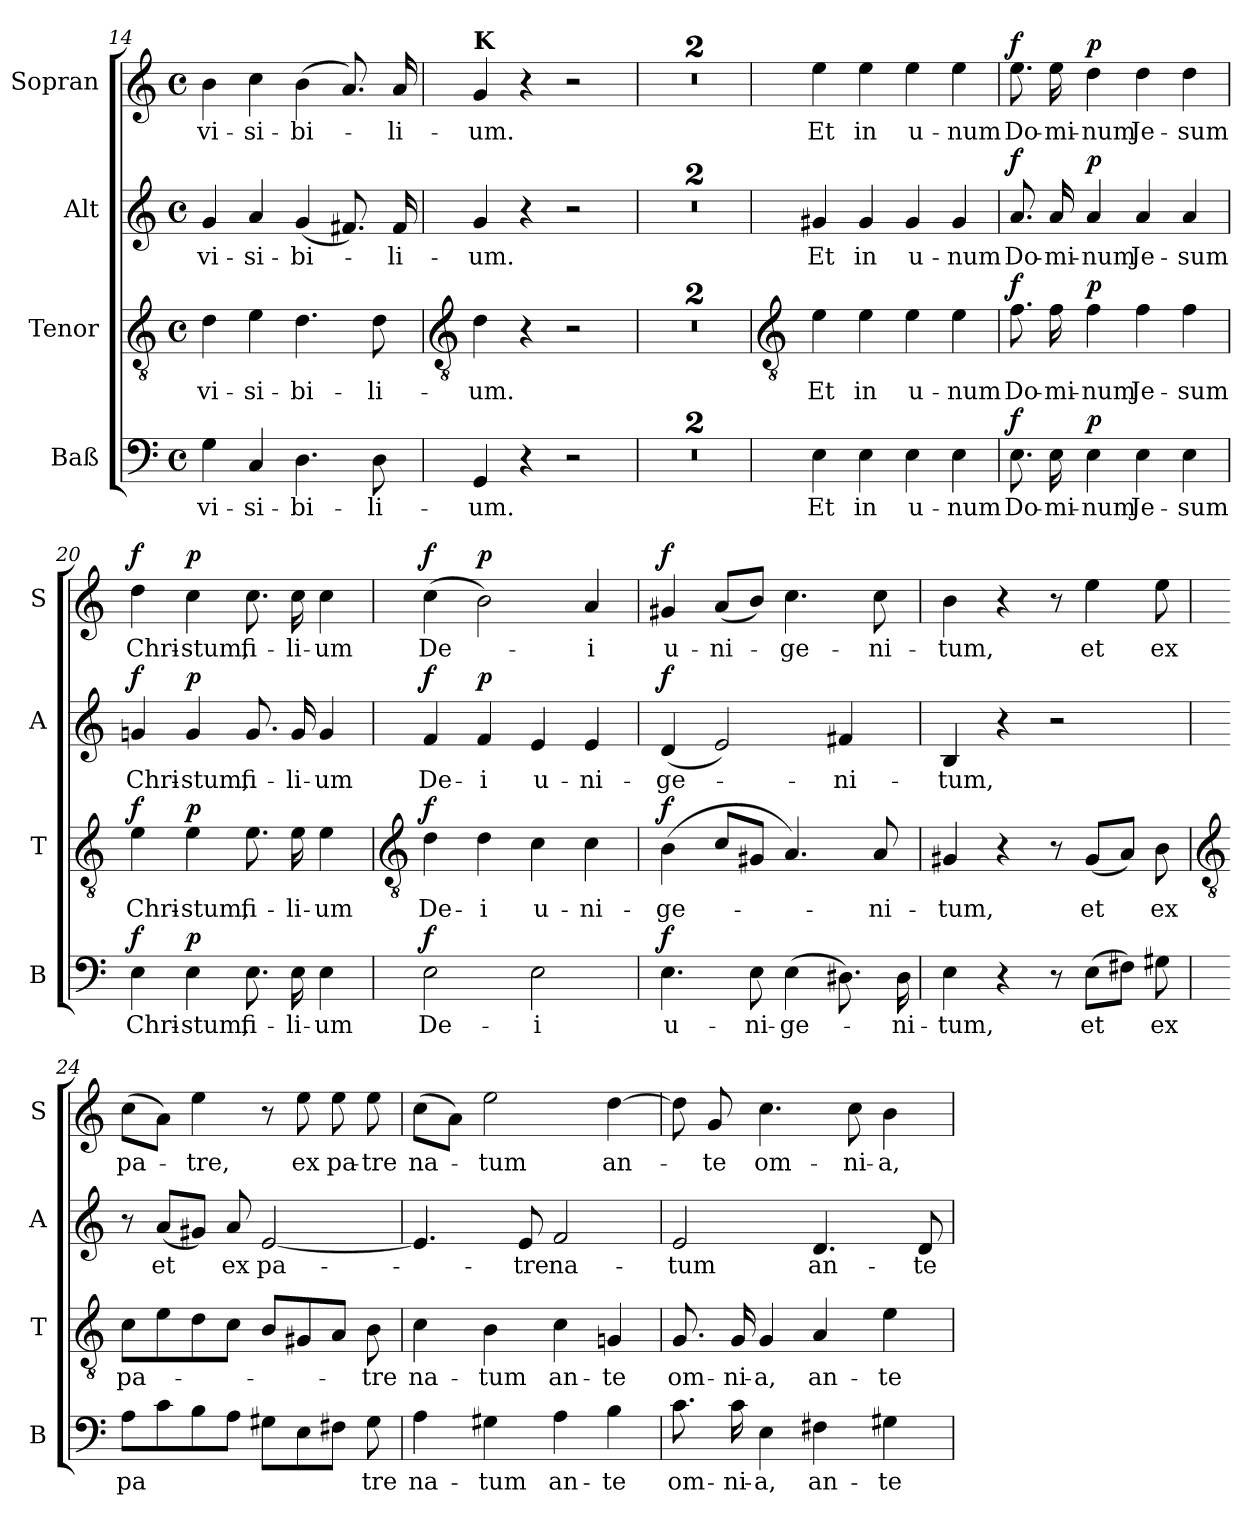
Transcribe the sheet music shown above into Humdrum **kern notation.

**kern	**text	**dynam	**kern	**text	**dynam	**kern	**text	**dynam	**kern	**text	**dynam
*part4	*part4	*part4	*part3	*part3	*part3	*part2	*part2	*part2	*part1	*part1	*part1
*staff4	*staff4	*staff4	*staff3	*staff3	*staff3	*staff2	*staff2	*staff2	*staff1	*staff1	*staff1
*I"Baß	*	*	*I"Tenor	*	*	*I"Alt	*	*	*I"Sopran	*	*
*I'B	*	*	*I'T	*	*	*I'A	*	*	*I'S	*	*
*clefF4	*	*	*clefGv2	*	*	*clefG2	*	*	*clefG2	*	*
*k[]	*	*	*k[]	*	*	*k[]	*	*	*k[]	*	*
*C:	*	*	*C:	*	*	*C:	*	*	*C:	*	*
*M4/4	*	*	*M4/4	*	*	*M4/4	*	*	*M4/4	*	*
*met(c)	*	*	*met(c)	*	*	*met(c)	*	*	*met(c)	*	*
=14	=14	=14	=14	=14	=14	=14	=14	=14	=14	=14	=14
!	!LO:LY:b	!	!	!LO:LY:b	!	!	!LO:LY:b	!	!	!LO:LY:b	!
4G	vi-	.	4d	vi-	.	4g	vi-	.	4b	vi-	.
!	!LO:LY:b	!	!	!LO:LY:b	!	!	!LO:LY:b	!	!	!LO:LY:b	!
4C	-si-	.	4e	-si-	.	4a	-si-	.	4cc	-si-	.
!	!LO:LY:b	!	!	!LO:LY:b	!	!	!LO:LY:b	!	!	!LO:LY:b	!
4.D	-bi-	.	4.d	-bi-	.	(<4g	-bi-	.	(<4b	-bi-	.
.	.	.	.	.	.	8.f#X)	.	.	8.a)	.	.
!	!LO:LY:b	!	!	!LO:LY:b	!	!	!	!	!	!	!
8D	-li-	.	8d	-li-	.	.	.	.	.	.	.
!	!	!	!	!	!	!	!LO:LY:b	!	!	!LO:LY:b	!
.	.	.	.	.	.	16f#	-li-	.	16a	-li-	.
!!LO:LB:g=z
=15	=15	=15	=15	=15	=15	=15	=15	=15	=15	=15	=15
*	*	*	*clefGv2	*	*	*	*	*	*	*	*
!	!	!	!	!	!	!	!	!	!LO:TX:a:B:t=K	!	!
!	!LO:LY:b	!	!	!LO:LY:b	!	!	!LO:LY:b	!	!	!LO:LY:b	!
4GG	-um.	.	4d	-um.	.	4g	-um.	.	4g	-um.	.
4r	.	.	4r	.	.	4r	.	.	4r	.	.
2r	.	.	2r	.	.	2r	.	.	2r	.	.
=16	=16	=16	=16	=16	=16	=16	=16	=16	=16	=16	=16
1r	.	.	1r	.	.	1r	.	.	1r	.	.
=17	=17	=17	=17	=17	=17	=17	=17	=17	=17	=17	=17
1r	.	.	1r	.	.	1r	.	.	1r	.	.
!!LO:LB:g=z
=18	=18	=18	=18	=18	=18	=18	=18	=18	=18	=18	=18
*	*	*	*clefGv2	*	*	*	*	*	*	*	*
!	!LO:LY:b	!	!	!LO:LY:b	!	!	!LO:LY:b	!	!	!LO:LY:b	!
4E	Et	.	4e	Et	.	4g#X	Et	.	4ee	Et	.
!	!LO:LY:b	!	!	!LO:LY:b	!	!	!LO:LY:b	!	!	!LO:LY:b	!
4E	in	.	4e	in	.	4g#	in	.	4ee	in	.
!	!LO:LY:b	!	!	!LO:LY:b	!	!	!LO:LY:b	!	!	!LO:LY:b	!
4E	u-	.	4e	u-	.	4g#	u-	.	4ee	u-	.
!	!LO:LY:b	!	!	!LO:LY:b	!	!	!LO:LY:b	!	!	!LO:LY:b	!
4E	-num	.	4e	-num	.	4g#	-num	.	4ee	-num	.
=19	=19	=19	=19	=19	=19	=19	=19	=19	=19	=19	=19
!	!LO:LY:b	!LO:DY:b	!	!LO:LY:b	!LO:DY:b	!	!LO:LY:b	!LO:DY:b	!	!LO:LY:b	!LO:DY:a
8.E	Do-	f	8.f	Do-	f	8.a	Do-	f	8.ee	Do-	f
!	!LO:LY:b	!	!	!LO:LY:b	!	!	!LO:LY:b	!	!	!LO:LY:b	!
16E	-mi-	.	16f	-mi-	.	16a	-mi-	.	16ee	-mi-	.
!	!LO:LY:b	!LO:DY:a	!	!LO:LY:b	!LO:DY:a	!	!LO:LY:b	!LO:DY:a	!	!LO:LY:b	!LO:DY:a
4E	-num	p	4f	-num	p	4a	-num	p	4dd	-num	p
!	!LO:LY:b	!	!	!LO:LY:b	!	!	!LO:LY:b	!	!	!LO:LY:b	!
4E	Je-	.	4f	Je-	.	4a	Je-	.	4dd	Je-	.
!	!LO:LY:b	!	!	!LO:LY:b	!	!	!LO:LY:b	!	!	!LO:LY:b	!
4E	-sum	.	4f	-sum	.	4a	-sum	.	4dd	-sum	.
=20	=20	=20	=20	=20	=20	=20	=20	=20	=20	=20	=20
!	!LO:LY:b	!LO:DY:b	!	!LO:LY:b	!LO:DY:b	!	!LO:LY:b	!LO:DY:b	!	!LO:LY:b	!LO:DY:b
4E	Chri-	f	4e	Chri-	f	4gn	Chri-	f	4dd	Chri-	f
!	!LO:LY:b	!LO:DY:a	!	!LO:LY:b	!LO:DY:a	!	!LO:LY:b	!LO:DY:a	!	!LO:LY:b	!LO:DY:a
4E	-stum,	p	4e	-stum,	p	4g	-stum,	p	4cc	-stum,	p
!	!LO:LY:b	!	!	!LO:LY:b	!	!	!LO:LY:b	!	!	!LO:LY:b	!
8.E	fi-	.	8.e	fi-	.	8.g	fi-	.	8.cc	fi-	.
!	!LO:LY:b	!	!	!LO:LY:b	!	!	!LO:LY:b	!	!	!LO:LY:b	!
16E	-li-	.	16e	-li-	.	16g	-li-	.	16cc	-li-	.
!	!LO:LY:b	!	!	!LO:LY:b	!	!	!LO:LY:b	!	!	!LO:LY:b	!
4E	-um	.	4e	-um	.	4g	-um	.	4cc	-um	.
!!LO:LB:g=z
=21	=21	=21	=21	=21	=21	=21	=21	=21	=21	=21	=21
*	*	*	*clefGv2	*	*	*	*	*	*	*	*
!	!LO:LY:b	!LO:DY:b	!	!LO:LY:b	!LO:DY:b	!	!LO:LY:b	!LO:DY:b	!	!LO:LY:b	!LO:DY:b
2E	De-	f	4d	De-	f	4f	De-	f	(>4cc	De-	f
!	!	!	!	!LO:LY:b	!	!	!LO:LY:b	!LO:DY:a	!	!	!LO:DY:a
.	.	.	4d	-i	.	4f	-i	p	2b)	.	p
!	!LO:LY:b	!	!	!LO:LY:b	!	!	!LO:LY:b	!	!	!	!
2E	-i	.	4c	u-	.	4e	u-	.	.	.	.
!	!	!	!	!LO:LY:b	!	!	!LO:LY:b	!	!	!LO:LY:b	!
.	.	.	4c	-ni-	.	4e	-ni-	.	4a	-i	.
=22	=22	=22	=22	=22	=22	=22	=22	=22	=22	=22	=22
!	!LO:LY:b	!LO:DY:b	!	!LO:LY:b	!LO:DY:a	!	!LO:LY:b	!LO:DY:a	!	!LO:LY:b	!LO:DY:a
4.E	u-	f	(<4B	-ge-	f	(<4d	-ge-	f	4g#X	u-	f
!	!	!	!	!	!	!	!	!	!	!LO:LY:b	!
.	.	.	8cL	.	.	2e)	.	.	(<8aL	-ni-	.
!	!LO:LY:b	!	!	!	!	!	!	!	!	!	!
8E	-ni-	.	8G#XJ	.	.	.	.	.	8bJ)	.	.
!	!LO:LY:b	!	!	!	!	!	!	!	!	!LO:LY:b	!
(>4E	-ge-	.	4.A)	.	.	.	.	.	4.cc	-ge-	.
!	!	!	!	!	!	!	!LO:LY:b	!	!	!	!
8.D#X)	.	.	.	.	.	4f#X	-ni-	.	.	.	.
!	!	!	!	!LO:LY:b	!	!	!	!	!	!LO:LY:b	!
.	.	.	8A	-ni-	.	.	.	.	8cc	-ni-	.
!	!LO:LY:b	!	!	!	!	!	!	!	!	!	!
16D#	-ni-	.	.	.	.	.	.	.	.	.	.
=23	=23	=23	=23	=23	=23	=23	=23	=23	=23	=23	=23
!	!LO:LY:b	!	!	!LO:LY:b	!	!	!LO:LY:b	!	!	!LO:LY:b	!
4E	-tum,	.	4G#X	-tum,	.	4B	-tum,	.	4b	-tum,	.
4r	.	.	4r	.	.	4r	.	.	4r	.	.
8r	.	.	8r	.	.	2r	.	.	8r	.	.
!	!LO:LY:b	!	!	!LO:LY:b	!	!	!	!	!	!LO:LY:b	!
(>8EL	et	.	(<8G#L	et	.	.	.	.	4ee	et	.
8F#XJ)	.	.	8AJ)	.	.	.	.	.	.	.	.
!	!LO:LY:b	!	!	!LO:LY:b	!	!	!	!	!	!LO:LY:b	!
8G#X	ex	.	8B	ex	.	.	.	.	8ee	ex	.
!!LO:LB:g=z
=24	=24	=24	=24	=24	=24	=24	=24	=24	=24	=24	=24
*	*	*	*clefGv2	*	*	*	*	*	*	*	*
!	!LO:LY:b	!	!	!LO:LY:b	!	!	!	!	!	!LO:LY:b	!
8AL	pa-	.	8cL	pa-	.	8r	.	.	(>8ccL	pa-	.
!	!	!	!	!	!	!	!LO:LY:b	!	!	!	!
8c	.	.	8e	.	.	(<8aL	et	.	8aJ)	.	.
!	!	!	!	!	!	!	!	!	!	!LO:LY:b	!
8B	.	.	8d	.	.	8g#XJ)	.	.	4ee	-tre,	.
!	!	!	!	!	!	!	!LO:LY:b	!	!	!	!
8AJ	.	.	8cJ	.	.	8a	ex	.	.	.	.
!	!LO:LY:b	!	!	!	!	!	!LO:LY:b	!	!	!	!
8G#XL	---	.	8BL	.	.	[2e	pa-	.	8r	.	.
!	!	!	!	!	!	!	!	!	!	!LO:LY:b	!
8E	.	.	8G#X	.	.	.	.	.	8ee	ex	.
!	!	!	!	!	!	!	!	!	!	!LO:LY:b	!
8F#XJ	.	.	8AJ	.	.	.	.	.	8ee	pa-	.
!	!LO:LY:b	!	!	!LO:LY:b	!	!	!	!	!	!LO:LY:b	!
8G#	-tre	.	8B	-tre	.	.	.	.	8ee	-tre	.
=25	=25	=25	=25	=25	=25	=25	=25	=25	=25	=25	=25
!	!LO:LY:b	!	!	!LO:LY:b	!	!	!	!	!	!LO:LY:b	!
4A	na-	.	4c	na-	.	4.e]	.	.	(>8ccL	na-	.
.	.	.	.	.	.	.	.	.	8aJ)	.	.
!	!LO:LY:b	!	!	!LO:LY:b	!	!	!	!	!	!LO:LY:b	!
4G#X	-tum	.	4B	-tum	.	.	.	.	2ee	-tum	.
!	!	!	!	!	!	!	!LO:LY:b	!	!	!	!
.	.	.	.	.	.	8e	-tre	.	.	.	.
!	!LO:LY:b	!	!	!LO:LY:b	!	!	!LO:LY:b	!	!	!	!
4A	an-	.	4c	an-	.	2f	na-	.	.	.	.
!	!LO:LY:b	!	!	!LO:LY:b	!	!	!	!	!	!LO:LY:b	!
4B	-te	.	4Gn	-te	.	.	.	.	[4dd	an-	.
=26	=26	=26	=26	=26	=26	=26	=26	=26	=26	=26	=26
!	!LO:LY:b	!	!	!LO:LY:b	!	!	!LO:LY:b	!	!	!	!
8.c	om-	.	8.G	om-	.	2e	-tum	.	8dd]	.	.
!	!	!	!	!	!	!	!	!	!	!LO:LY:b	!
.	.	.	.	.	.	.	.	.	8g	-te	.
!	!LO:LY:b	!	!	!LO:LY:b	!	!	!	!	!	!	!
16c	-ni-	.	16G	-ni-	.	.	.	.	.	.	.
!	!LO:LY:b	!	!	!LO:LY:b	!	!	!	!	!	!LO:LY:b	!
4E	-a,	.	4G	-a,	.	.	.	.	4.cc	om-	.
!	!LO:LY:b	!	!	!LO:LY:b	!	!	!LO:LY:b	!	!	!	!
4F#X	an-	.	4A	an-	.	4.d	an-	.	.	.	.
!	!	!	!	!	!	!	!	!	!	!LO:LY:b	!
.	.	.	.	.	.	.	.	.	8cc	-ni-	.
!	!LO:LY:b	!	!	!LO:LY:b	!	!	!	!	!	!LO:LY:b	!
4G#X	-te	.	4e	-te	.	.	.	.	4b	-a,	.
!	!	!	!	!	!	!	!LO:LY:b	!	!	!	!
.	.	.	.	.	.	8d	-te	.	.	.	.
=	=	=	=	=	=	=	=	=	=	=	=
*-	*-	*-	*-	*-	*-	*-	*-	*-	*-	*-	*-
